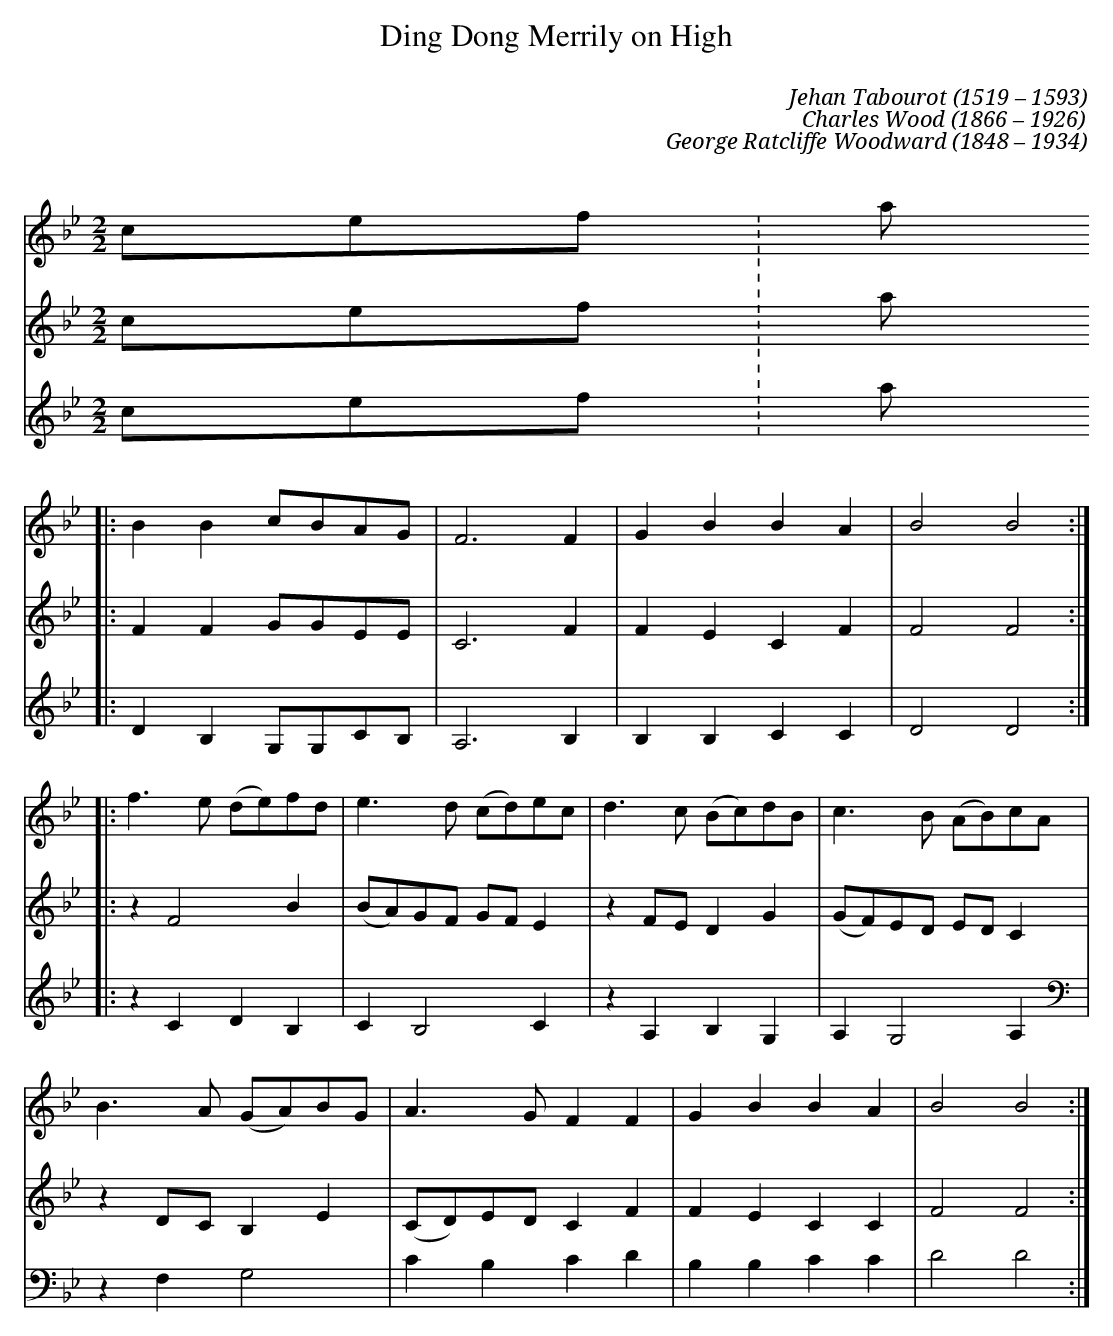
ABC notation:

X:1
C:
T:Ding Dong Merrily on High
C:Jehan Tabourot (1519 – 1593)
C:Charles Wood (1866 – 1926)
C:George Ratcliffe Woodward (1848 – 1934)
C:
M:2/2
L:1/8
K:Bbmaj
V:1
clef: a
|: B2B2 cBAG | F6F2 | G2B2 B2A2 | B4 B4 :|
|: f2>e2 (de)fd | e2>d2 (cd)ec | d2>c2 (Bc)dB | c2>B2 (AB)cA |
B2>A2 (GA)BG | A2>G2 F2F2 | G2B2 B2A2 | B4 B4 :|
V:2
clef: soprano
|: F2F2 GGEE | C6F2 | F2E2 C2F2 | F4F4 :|
|: z2F4B2 | (BA)GF GFE2 | z2FE D2G2 | (GF)ED EDC2 |
z2DC B,2E2 | (CD)ED C2F2 | F2E2 C2C2 | F4 F4 :|
V:3
clef: soprano
|: D2B,2 G,G,CB, | A,6B,2  | B,2B,2 C2C2 | D4D4 :|
|: z2C2 D2B,2 | C2B,4C2 | z2A,2 B,2G,2 | A,2G,4A,2 |
z2F,2 G,4 | C2B,2 C2D2 | B,2B,2 C2C2 | D4 D4 :|
